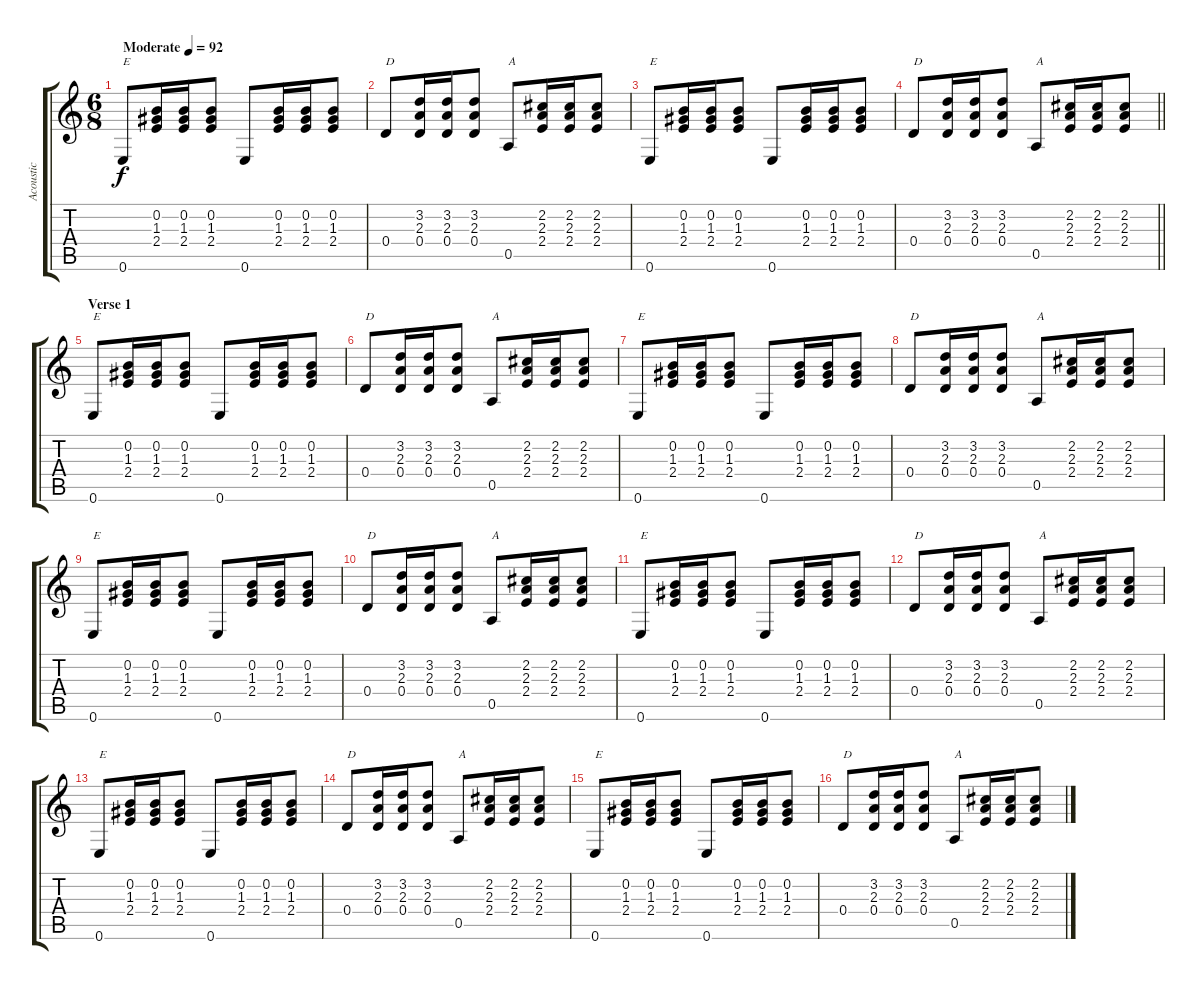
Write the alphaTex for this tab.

\track ("Acoustic" "Acoustic") {instrument acousticguitarsteel}
\staff {score tabs}
\tuning (E4 B3 G3 D3 A2 E2) {hide}
\ts (6 8)
\tempo (92 "Moderate")
\clef g2
\ks c
0.6.8{txt "E" dy f instrument acousticguitarsteel} (0.2 1.3 2.4).16 (0.2 1.3 2.4).16 (0.2 1.3 2.4).8 0.6.8 (0.2 1.3 2.4).16 (0.2 1.3 2.4).16 (0.2 1.3 2.4).8 |
0.4.8{txt "D"} (3.2 2.3 0.4).16 (3.2 2.3 0.4).16 (3.2 2.3 0.4).8 0.5.8{txt "A"} (2.2 2.3 2.4).16 (2.2 2.3 2.4).16 (2.2 2.3 2.4).8 |
0.6.8{txt "E"} (0.2 1.3 2.4).16 (0.2 1.3 2.4).16 (0.2 1.3 2.4).8 0.6.8 (0.2 1.3 2.4).16 (0.2 1.3 2.4).16 (0.2 1.3 2.4).8 |
\barLineRight lightlight
0.4.8{txt "D"} (3.2 2.3 0.4).16 (3.2 2.3 0.4).16 (3.2 2.3 0.4).8 0.5.8{txt "A"} (2.2 2.3 2.4).16 (2.2 2.3 2.4).16 (2.2 2.3 2.4).8 |
\section ("" "Verse 1")
0.6.8{txt "E"} (0.2 1.3 2.4).16 (0.2 1.3 2.4).16 (0.2 1.3 2.4).8 0.6.8 (0.2 1.3 2.4).16 (0.2 1.3 2.4).16 (0.2 1.3 2.4).8 |
0.4.8{txt "D"} (3.2 2.3 0.4).16 (3.2 2.3 0.4).16 (3.2 2.3 0.4).8 0.5.8{txt "A"} (2.2 2.3 2.4).16 (2.2 2.3 2.4).16 (2.2 2.3 2.4).8 |
0.6.8{txt "E"} (0.2 1.3 2.4).16 (0.2 1.3 2.4).16 (0.2 1.3 2.4).8 0.6.8 (0.2 1.3 2.4).16 (0.2 1.3 2.4).16 (0.2 1.3 2.4).8 |
0.4.8{txt "D"} (3.2 2.3 0.4).16 (3.2 2.3 0.4).16 (3.2 2.3 0.4).8 0.5.8{txt "A"} (2.2 2.3 2.4).16 (2.2 2.3 2.4).16 (2.2 2.3 2.4).8 |
0.6.8{txt "E"} (0.2 1.3 2.4).16 (0.2 1.3 2.4).16 (0.2 1.3 2.4).8 0.6.8 (0.2 1.3 2.4).16 (0.2 1.3 2.4).16 (0.2 1.3 2.4).8 |
0.4.8{txt "D"} (3.2 2.3 0.4).16 (3.2 2.3 0.4).16 (3.2 2.3 0.4).8 0.5.8{txt "A"} (2.2 2.3 2.4).16 (2.2 2.3 2.4).16 (2.2 2.3 2.4).8 |
0.6.8{txt "E"} (0.2 1.3 2.4).16 (0.2 1.3 2.4).16 (0.2 1.3 2.4).8 0.6.8 (0.2 1.3 2.4).16 (0.2 1.3 2.4).16 (0.2 1.3 2.4).8 |
0.4.8{txt "D"} (3.2 2.3 0.4).16 (3.2 2.3 0.4).16 (3.2 2.3 0.4).8 0.5.8{txt "A"} (2.2 2.3 2.4).16 (2.2 2.3 2.4).16 (2.2 2.3 2.4).8 |
0.6.8{txt "E"} (0.2 1.3 2.4).16 (0.2 1.3 2.4).16 (0.2 1.3 2.4).8 0.6.8 (0.2 1.3 2.4).16 (0.2 1.3 2.4).16 (0.2 1.3 2.4).8 |
0.4.8{txt "D"} (3.2 2.3 0.4).16 (3.2 2.3 0.4).16 (3.2 2.3 0.4).8 0.5.8{txt "A"} (2.2 2.3 2.4).16 (2.2 2.3 2.4).16 (2.2 2.3 2.4).8 |
0.6.8{txt "E"} (0.2 1.3 2.4).16 (0.2 1.3 2.4).16 (0.2 1.3 2.4).8 0.6.8 (0.2 1.3 2.4).16 (0.2 1.3 2.4).16 (0.2 1.3 2.4).8 |
0.4.8{txt "D"} (3.2 2.3 0.4).16 (3.2 2.3 0.4).16 (3.2 2.3 0.4).8 0.5.8{txt "A"} (2.2 2.3 2.4).16 (2.2 2.3 2.4).16 (2.2 2.3 2.4).8
